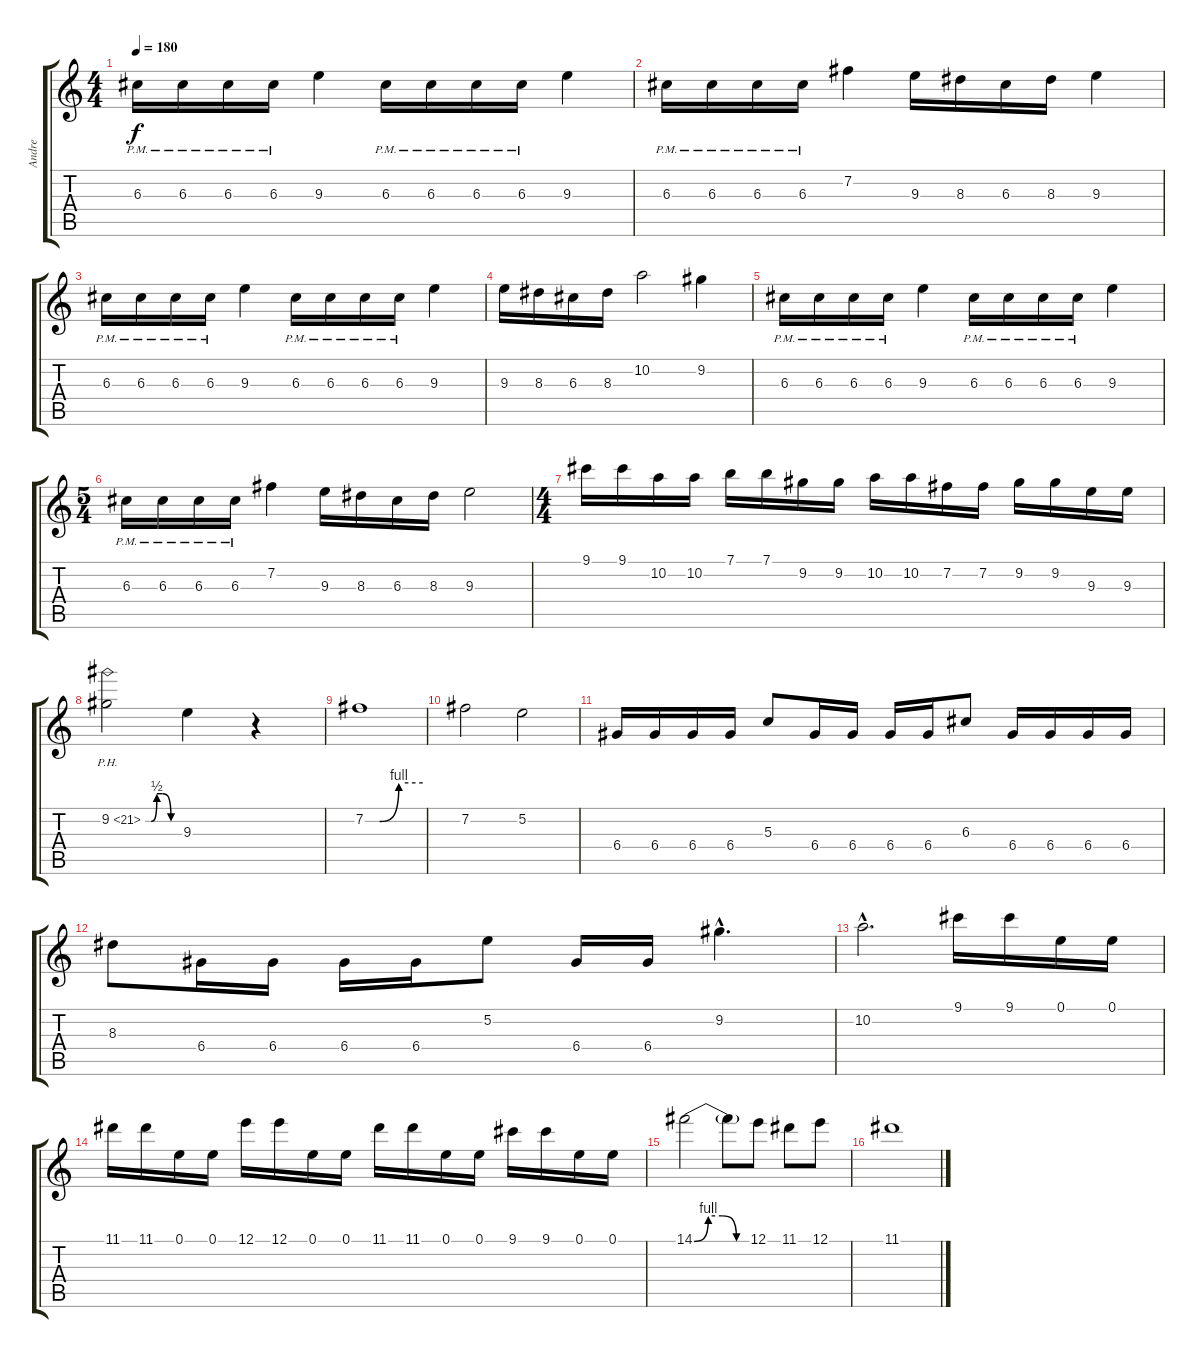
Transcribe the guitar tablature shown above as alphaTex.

\track ("Andre" "Andre") {instrument distortionguitar}
\staff {score tabs}
\tuning (E4 B3 G3 D3 A2 E2) {hide}
\ts (4 4)
\tempo 180
\clef g2
\ks c
6.3{pm}.16{dy f} 6.3{pm}.16 6.3{pm}.16 6.3{pm}.16 9.3.4 6.3{pm}.16 6.3{pm}.16 6.3{pm}.16 6.3{pm}.16 9.3.4 |
6.3{pm}.16 6.3{pm}.16 6.3{pm}.16 6.3{pm}.16 7.2.4 9.3.16 8.3.16 6.3.16 8.3.16 9.3.4 |
6.3{pm}.16 6.3{pm}.16 6.3{pm}.16 6.3{pm}.16 9.3.4 6.3{pm}.16 6.3{pm}.16 6.3{pm}.16 6.3{pm}.16 9.3.4 |
9.3.16 8.3.16 6.3.16 8.3.16 10.2.2 9.2.4 |
6.3{pm}.16 6.3{pm}.16 6.3{pm}.16 6.3{pm}.16 9.3.4 6.3{pm}.16 6.3{pm}.16 6.3{pm}.16 6.3{pm}.16 9.3.4 |
\ts (5 4)
6.3{pm}.16 6.3{pm}.16 6.3{pm}.16 6.3{pm}.16 7.2.4 9.3.16 8.3.16 6.3.16 8.3.16 9.3.2 |
\ts (4 4)
9.1.16 9.1.16 10.2.16 10.2.16 7.1.16 7.1.16 9.2.16 9.2.16 10.2.16 10.2.16 7.2.16 7.2.16 9.2.16 9.2.16 9.3.16 9.3.16 |
9.2{be (custom 0 0 5 0 10 0 20 2 30 2 45 0 60 0) ph 12}.2 9.3.4 r.4 |
7.2{be (custom 0 0 15 0 35 4 60 4)}.1 |
7.2.2 5.2.2 |
6.4.16 6.4.16 6.4.16 6.4.16 5.3.8 6.4.16 6.4.16 6.4.16 6.4.16 6.3.8 6.4.16 6.4.16 6.4.16 6.4.16 |
8.3.8 6.4.16 6.4.16 6.4.16 6.4.16 5.2.8 6.4.16 6.4.16 9.2{hac}.4{d} |
10.2{hac}.2{d} 9.1.16 9.1.16 0.1.16 0.1.16 |
11.1.16 11.1.16 0.1.16 0.1.16 12.1.16 12.1.16 0.1.16 0.1.16 11.1.16 11.1.16 0.1.16 0.1.16 9.1.16 9.1.16 0.1.16 0.1.16 |
14.1{be (custom 0 0 15 4 30 4 45 0 60 0)}.2 14.1{t}.8 12.1.8 11.1.8 12.1.8 |
11.1.1
